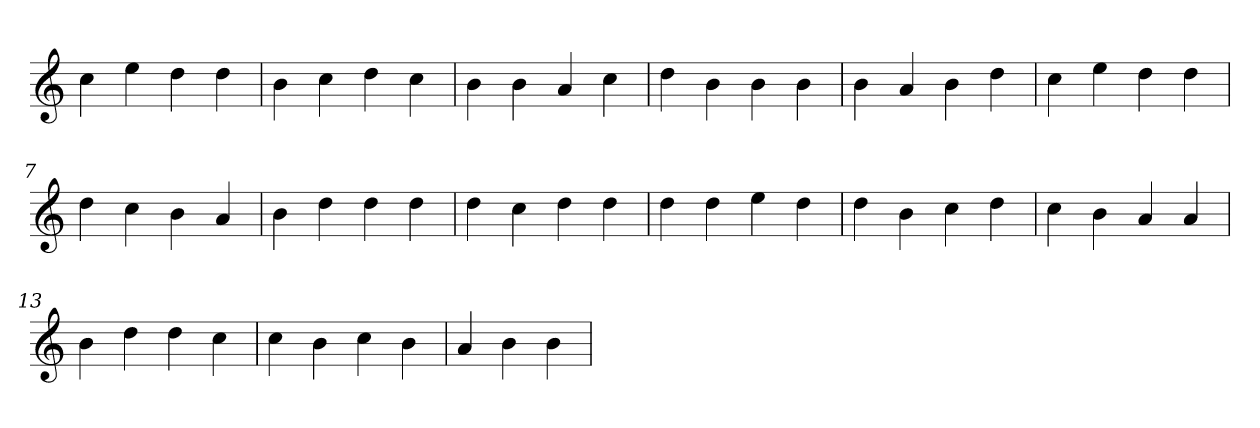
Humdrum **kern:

**kern
*part1
*staff1
*clefG2
=1
4cc
4ee
4dd
4dd
=2
4b
4cc
4dd
4cc
=3
4b
4b
4a
4cc
=4
4dd
4b
4b
4b
=5
4b
4a
4b
4dd
=6
4cc
4ee
4dd
4dd
=7
4dd
4cc
4b
4a
=8
4b
4dd
4dd
4dd
=9
4dd
4cc
4dd
4dd
=10
4dd
4dd
4ee
4dd
=11
4dd
4b
4cc
4dd
=12
4cc
4b
4a
4a
=13
4b
4dd
4dd
4cc
=14
4cc
4b
4cc
4b
=15
4a
4b
4b
=
*-
